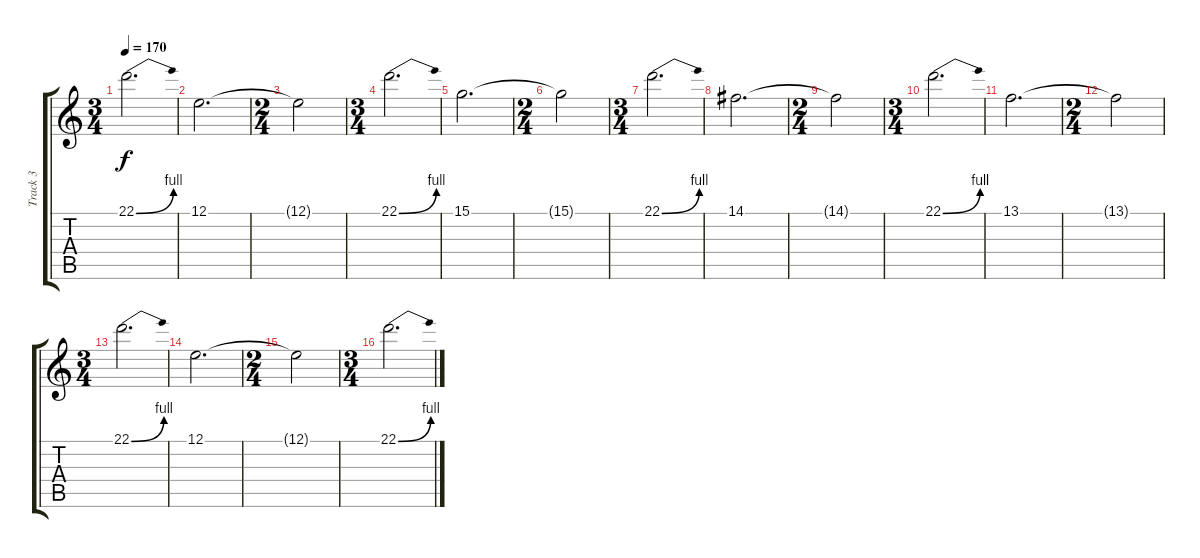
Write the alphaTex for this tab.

\track ("Track 3" "Track 3") {instrument lead1square}
\staff {score tabs}
\tuning (E4 B3 G3 D3 A2 E2) {hide}
\ts (3 4)
\tempo 170
\clef g2
\ks c
22.1{be (bend 0 0 60 4)}.2{d dy f} |
12.1.2{d} |
\ts (2 4)
12.1{t}.2 |
\ts (3 4)
22.1{be (bend 0 0 60 4)}.2{d} |
15.1.2{d} |
\ts (2 4)
15.1{t}.2 |
\ts (3 4)
22.1{be (bend 0 0 60 4)}.2{d} |
14.1.2{d} |
\ts (2 4)
14.1{t}.2 |
\ts (3 4)
22.1{be (bend 0 0 60 4)}.2{d} |
13.1.2{d} |
\ts (2 4)
13.1{t}.2 |
\ts (3 4)
22.1{be (bend 0 0 60 4)}.2{d} |
12.1.2{d} |
\ts (2 4)
12.1{t}.2 |
\ts (3 4)
22.1{be (bend 0 0 60 4)}.2{d}
